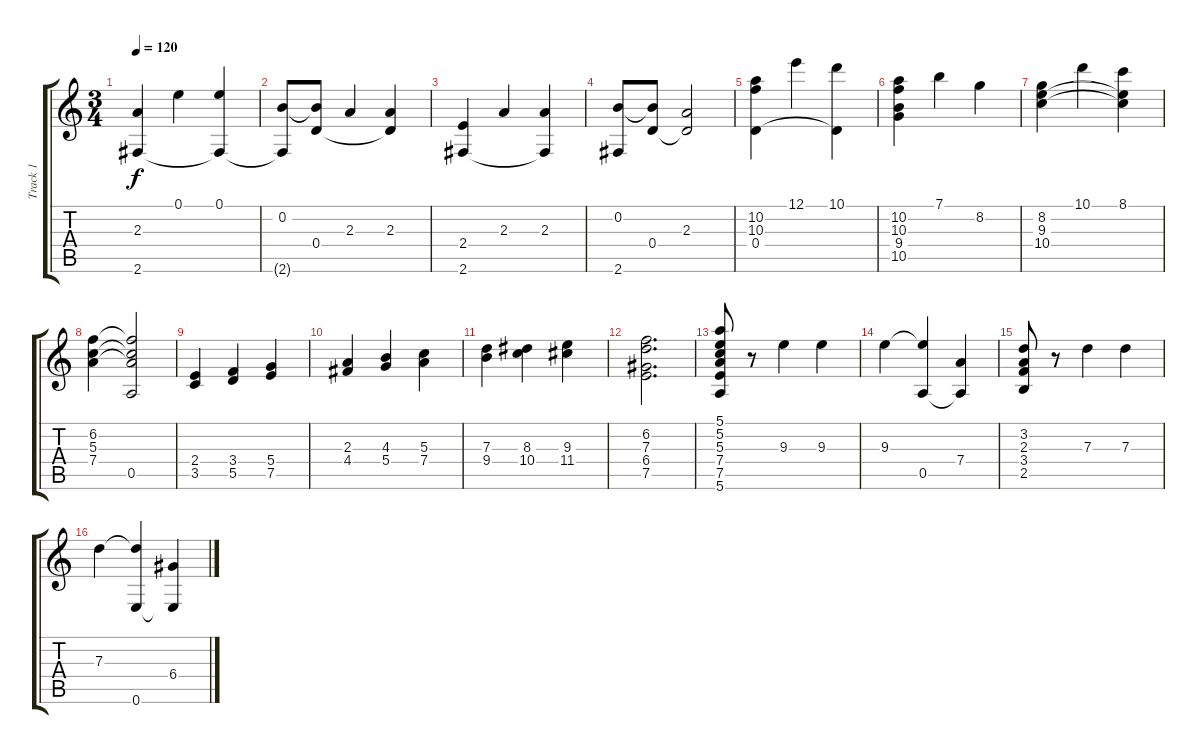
\track ("Track 1" "Track 1") {instrument acousticguitarsteel}
\staff {score tabs}
\tuning (E4 B3 G3 D3 A2 E2) {hide}
\ts (3 4)
\tempo 120
\clef g2
\ks c
(2.3 2.6).4{dy f} 0.1.4 (0.1 2.6{t}).4 |
(0.2 2.6{t}).8 (0.2{t} 0.4).8 2.3.4 (2.3 0.4{t}).4 |
(2.4 2.6).4 2.3.4 (2.3 2.6{t}).4 |
(0.2 2.6).8 (0.2{t} 0.4).8 (2.3 0.4{t}).2 |
(10.2 10.3 0.4).4 12.1.4 (10.1 0.4{t}).4 |
(10.2 10.3 9.4 10.5).4 7.1.4 8.2.4 |
(8.2 9.3 10.4).4 10.1.4 (8.1 9.3{t} 10.4{t}).4 |
(6.2 5.3 7.4).4 (6.2{t} 5.3{t} 7.4{t} 0.5).2 |
(2.4 3.5).4 (3.4 5.5).4 (5.4 7.5).4 |
(2.3 4.4).4 (4.3 5.4).4 (5.3 7.4).4 |
(7.3 9.4).4 (8.3 10.4).4 (9.3 11.4).4 |
(6.2 7.3 6.4 7.5).2{d} |
(5.1 5.2 5.3 7.4 7.5 5.6).8 r.8 9.3.4 9.3.4 |
9.3.4 (9.3{t} 0.5).4 (7.4 0.5{t}).4 |
(3.2 2.3 3.4 2.5).8 r.8 7.3.4 7.3.4 |
7.3.4 (7.3{t} 0.6).4 (6.4 0.6{t}).4
